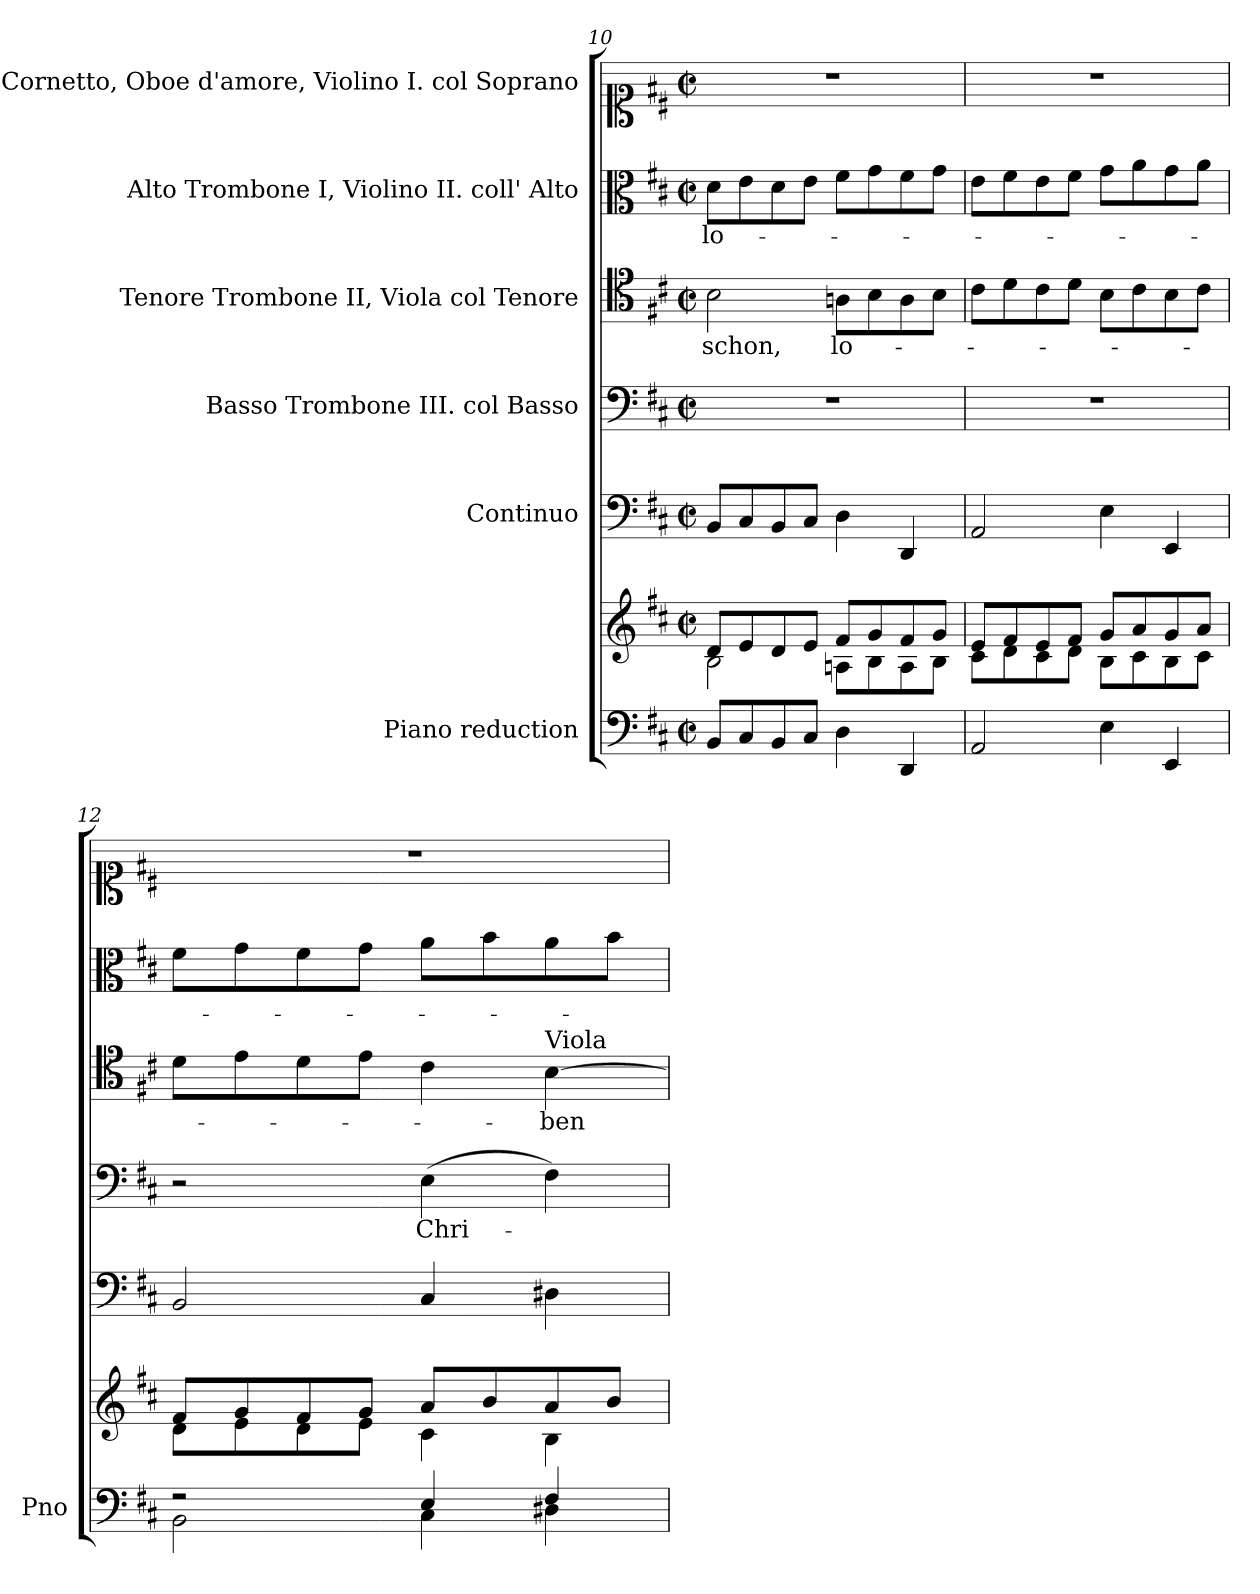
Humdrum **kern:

**kern	**kern	**kern	**kern	**text	**kern	**text	**kern	**text	**kern
*part6	*part6	*part5	*part4	*part4	*part3	*part3	*part2	*part2	*part1
*staff7	*staff6	*staff5	*staff4	*staff4	*staff3	*staff3	*staff2	*staff2	*staff1
*I"Piano reduction	*	*I"Continuo	*I"Basso  Trombone III. col Basso	*	*I"Tenore Trombone II, Viola col Tenore	*	*I"Alto Trombone I, Violino II.  coll' Alto	*	*I"Soprano Cornetto, Oboe d'amore, Violino I. col Soprano
*I'Pno	*	*	*	*	*	*	*	*	*
*clefF4	*clefG2	*clefF4	*clefF4	*	*clefC4	*	*clefC3	*	*clefC1
*k[f#c#]	*k[f#c#]	*k[f#c#]	*k[f#c#]	*	*k[f#c#]	*	*k[f#c#]	*	*k[f#c#]
*M2/2	*M2/2	*M2/2	*M2/2	*	*M2/2	*	*M2/2	*	*M2/2
*met(c|)	*met(c|)	*met(c|)	*met(c|)	*	*met(c|)	*	*met(c|)	*	*met(c|)
=10	=10	=10	=10	=10	=10	=10	=10	=10	=10
*	*^	*	*	*	*	*	*	*	*
!	!	!	!	!	!	!	!LO:LY:b	!	!LO:LY:b	!
8BB/L	8d/L	2B\	8BB/L	1r	.	2B\	schon,	8d\L	lo-	1r
8C#/	8e/	.	8C#/	.	.	.	.	8e\	.	.
8BB/	8d/	.	8BB/	.	.	.	.	8d\	.	.
8C#/J	8e/J	.	8C#/J	.	.	.	.	8e\J	.	.
!	!	!	!	!	!	!	!LO:LY:b	!	!	!
4D\	8f#/L	8An\L	4D\	.	.	8An\L	lo-	8f#\L	.	.
.	8g/	8B\	.	.	.	8B\	.	8g\	.	.
4DD/	8f#/	8A\	4DD/	.	.	8A\	.	8f#\	.	.
.	8g/J	8B\J	.	.	.	8B\J	.	8g\J	.	.
=11	=11	=11	=11	=11	=11	=11	=11	=11	=11	=11
2AA/	8e/L	8c#\L	2AA/	1r	.	8c#\L	.	8e\L	.	1r
.	8f#/	8d\	.	.	.	8d\	.	8f#\	.	.
.	8e/	8c#\	.	.	.	8c#\	.	8e\	.	.
.	8f#/J	8d\J	.	.	.	8d\J	.	8f#\J	.	.
4E\	8g/L	8B\L	4E\	.	.	8B\L	.	8g\L	.	.
.	8a/	8c#\	.	.	.	8c#\	.	8a\	.	.
4EE/	8g/	8B\	4EE/	.	.	8B\	.	8g\	.	.
.	8a/J	8c#\J	.	.	.	8c#\J	.	8a\J	.	.
!!LO:PB:g=z
=12	=12	=12	=12	=12	=12	=12	=12	=12	=12	=12
*^	*	*	*	*	*	*	*	*	*	*
2r	2BB\	8f#/L	8d\L	2BB/	2r	.	8d\L	.	8f#\L	.	1r
.	.	8g/	8e\	.	.	.	8e\	.	8g\	.	.
.	.	8f#/	8d\	.	.	.	8d\	.	8f#\	.	.
.	.	8g/J	8e\J	.	.	.	8e\J	.	8g\J	.	.
!	!	!	!	!	!	!LO:LY:b	!	!	!	!	!
4E/	4C#\	8a/L	4c#\	4C#/	(4E\	Chri-	4c#\	.	8a\L	.	.
.	.	8b/	.	.	.	.	.	.	8b\	.	.
!	!	!	!	!	!	!	!LO:TX:a:t=Viola	!	!	!	!
!	!	!	!	!	!	!	!	!LO:LY:b	!	!	!
4F#/	4D#X\	8a/	4B\	4D#X\	4F#\)	.	[4B\	-ben	8a\	.	.
.	.	8b/J	.	.	.	.	.	.	8b\J	.	.
*v	*v	*	*	*	*	*	*	*	*	*	*
*	*v	*v	*	*	*	*	*	*	*	*
=	=	=	=	=	=	=	=	=	=
*-	*-	*-	*-	*-	*-	*-	*-	*-	*-
